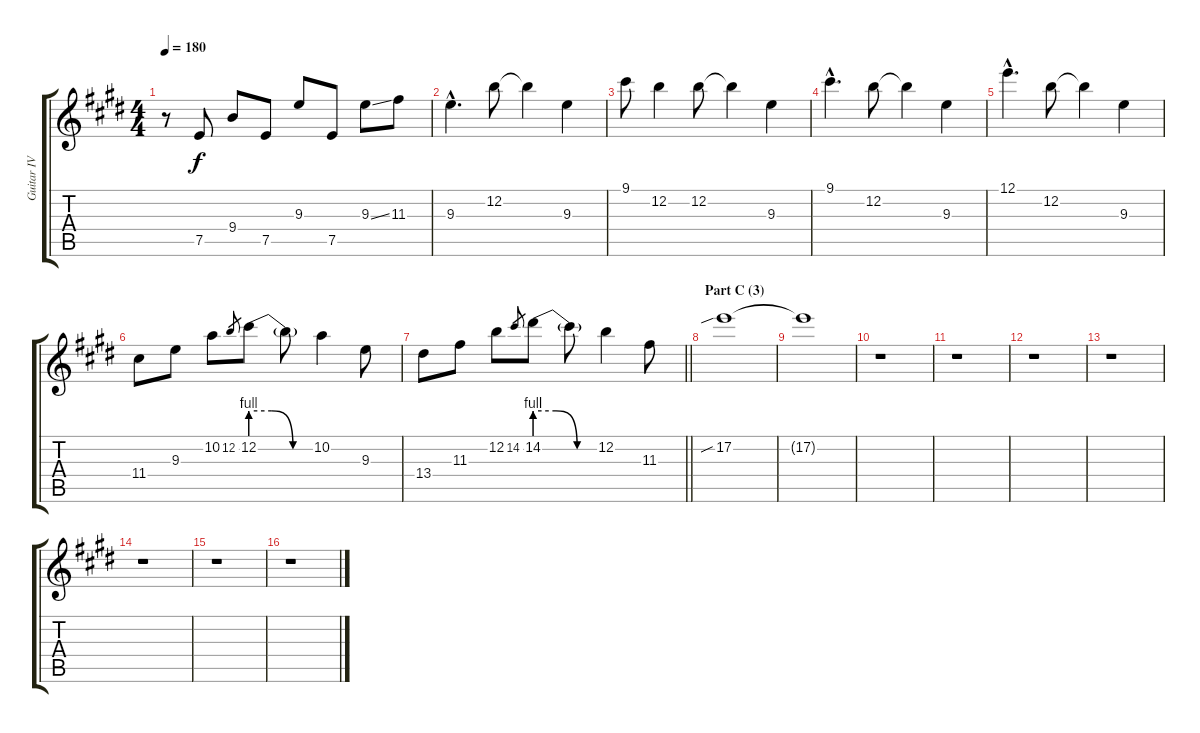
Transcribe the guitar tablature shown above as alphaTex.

\track ("Guitar IV (Daita)" "Guitar IV ") {instrument distortionguitar}
\staff {score tabs}
\tuning (E4 B3 G3 D3 A2 E2) {hide}
\ts (4 4)
\tempo 180
\clef g2
\ks e
r.8{dy f} 7.5.8 9.4.8 7.5.8 9.3.8 7.5.8 9.3{ss}.8 11.3.8 |
9.3{hac}.4{d} 12.2.8 12.2{t}.4 9.3.4 |
9.1.8 12.2.4 12.2.8 12.2{t}.4 9.3.4 |
9.1{hac}.4{d} 12.2.8 12.2{t}.4 9.3.4 |
12.1{hac}.4{d} 12.2.8 12.2{t}.4 9.3.4 |
11.4.8 9.3.8 10.2.8 12.2.8{gr} 12.2{be (custom 0 4 20 4 40 0 60 0)}.8 12.2{t}.8 10.2.4 9.3.8 |
\barLineRight lightlight
13.4.8 11.3.8 12.2.8 14.2.8{gr} 14.2{be (custom 0 4 20 4 40 0 60 0)}.8 14.2{t}.8 12.2.4 11.3.8 |
\section ("" "Part C (3)")
17.2{sib}.1 |
17.2{t}.1 |
r.1 |
r.1 |
r.1 |
r.1 |
r.1 |
r.1 |
r.1
